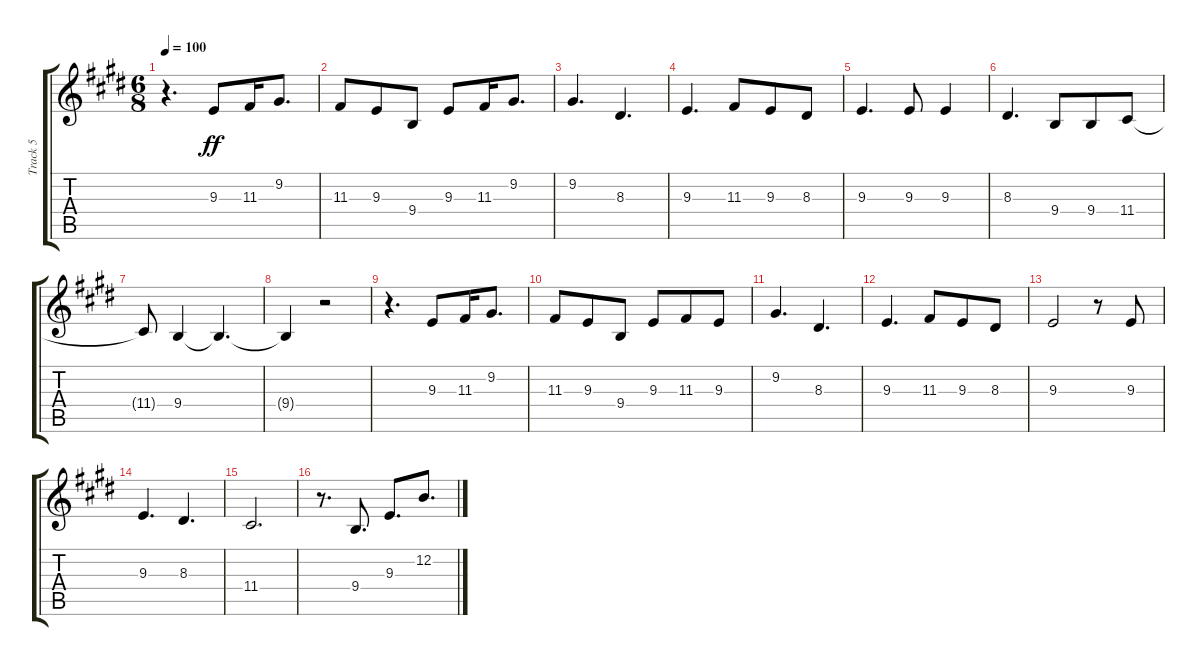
\track ("Track 5" "Track 5") {instrument flute}
\staff {score tabs}
\tuning (E4 B3 G3 D3 A2 E2) {hide}
\ts (6 8)
\tempo 100
\clef g2
\ks c#minor
r.4{d dy f} 9.3.8{dy ff} 11.3.16 9.2.8{d} |
11.3.8 9.3.8 9.4.8 9.3.8 11.3.16 9.2.8{d} |
9.2.4{d} 8.3.4{d} |
9.3.4{d} 11.3.8 9.3.8 8.3.8 |
9.3.4{d} 9.3.8 9.3.4 |
8.3.4{d} 9.4.8 9.4.8 11.4.8 |
11.4{t}.8 9.4.4 9.4{t}.4{d} |
9.4{t}.4 r.2 |
r.4{d} 9.3.8 11.3.16 9.2.8{d} |
11.3.8 9.3.8 9.4.8 9.3.8 11.3.8 9.3.8 |
9.2.4{d} 8.3.4{d} |
9.3.4{d} 11.3.8 9.3.8 8.3.8 |
9.3.2 r.8 9.3.8 |
9.3.4{d} 8.3.4{d} |
11.4.2{d} |
r.8{d} 9.4.8{d} 9.3.8{d} 12.2.8{d}
